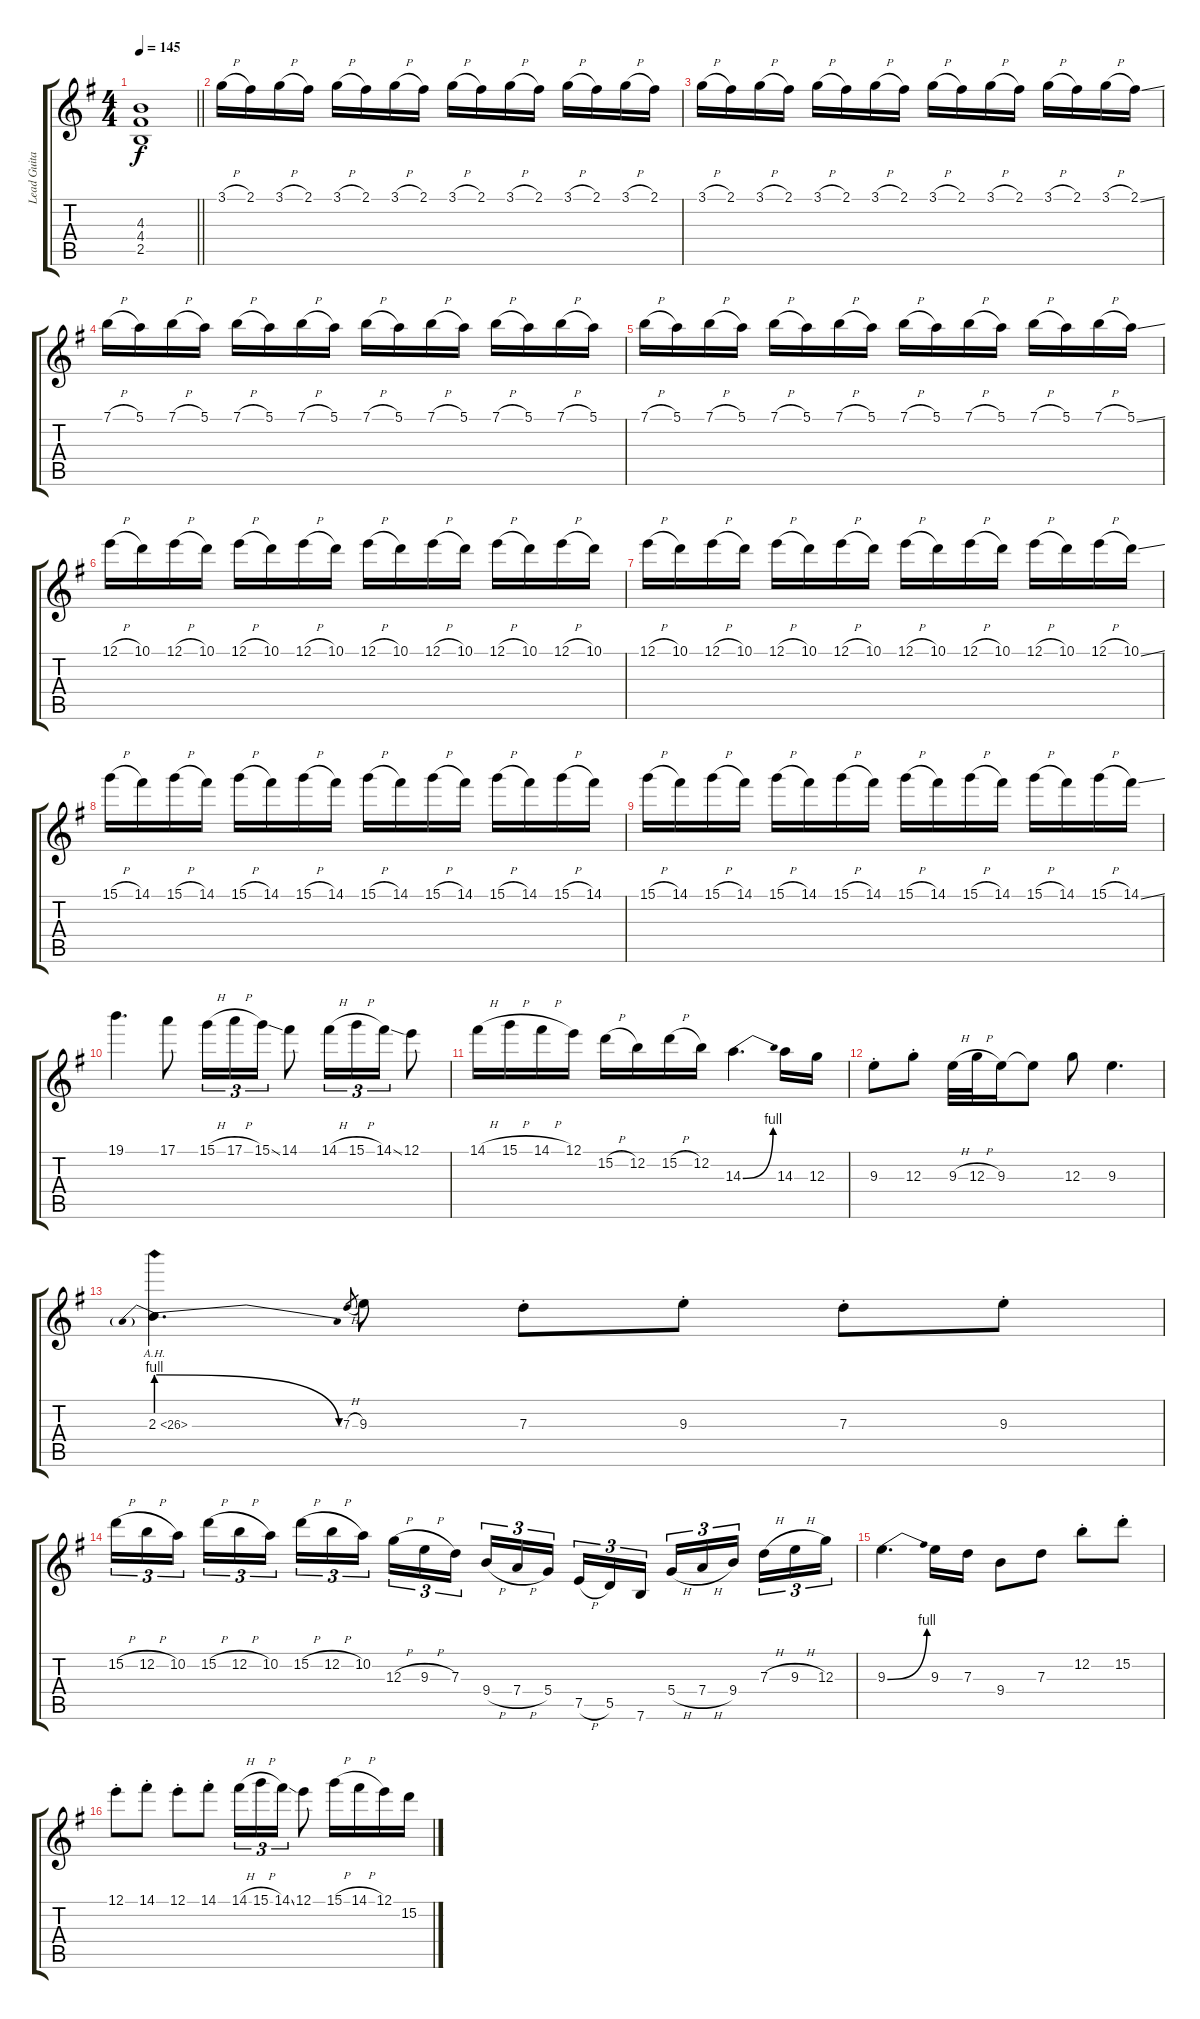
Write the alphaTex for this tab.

\track ("Lead Guitar" "Lead Guita") {instrument distortionguitar}
\staff {score tabs}
\tuning (E4 B3 G3 D3 A2 E2) {hide}
\ts (4 4)
\tempo 145
\clef g2
\barLineRight lightlight
\ks eminor
(4.3{t} 4.4{t} 2.5{t}).1{dy f} |
3.1{h}.16 2.1.16 3.1{h}.16 2.1.16 3.1{h}.16 2.1.16 3.1{h}.16 2.1.16 3.1{h}.16 2.1.16 3.1{h}.16 2.1.16 3.1{h}.16 2.1.16 3.1{h}.16 2.1.16 |
3.1{h}.16 2.1.16 3.1{h}.16 2.1.16 3.1{h}.16 2.1.16 3.1{h}.16 2.1.16 3.1{h}.16 2.1.16 3.1{h}.16 2.1.16 3.1{h}.16 2.1.16 3.1{h}.16 2.1{ss}.16 |
7.1{h}.16 5.1.16 7.1{h}.16 5.1.16 7.1{h}.16 5.1.16 7.1{h}.16 5.1.16 7.1{h}.16 5.1.16 7.1{h}.16 5.1.16 7.1{h}.16 5.1.16 7.1{h}.16 5.1.16 |
7.1{h}.16 5.1.16 7.1{h}.16 5.1.16 7.1{h}.16 5.1.16 7.1{h}.16 5.1.16 7.1{h}.16 5.1.16 7.1{h}.16 5.1.16 7.1{h}.16 5.1.16 7.1{h}.16 5.1{ss}.16 |
12.1{h}.16 10.1.16 12.1{h}.16 10.1.16 12.1{h}.16 10.1.16 12.1{h}.16 10.1.16 12.1{h}.16 10.1.16 12.1{h}.16 10.1.16 12.1{h}.16 10.1.16 12.1{h}.16 10.1.16 |
12.1{h}.16 10.1.16 12.1{h}.16 10.1.16 12.1{h}.16 10.1.16 12.1{h}.16 10.1.16 12.1{h}.16 10.1.16 12.1{h}.16 10.1.16 12.1{h}.16 10.1.16 12.1{h}.16 10.1{ss}.16 |
15.1{h}.16 14.1.16 15.1{h}.16 14.1.16 15.1{h}.16 14.1.16 15.1{h}.16 14.1.16 15.1{h}.16 14.1.16 15.1{h}.16 14.1.16 15.1{h}.16 14.1.16 15.1{h}.16 14.1.16 |
15.1{h}.16 14.1.16 15.1{h}.16 14.1.16 15.1{h}.16 14.1.16 15.1{h}.16 14.1.16 15.1{h}.16 14.1.16 15.1{h}.16 14.1.16 15.1{h}.16 14.1.16 15.1{h}.16 14.1{ss}.16 |
19.1.4{d} 17.1.8 15.1{h}.16{tu (3 2)} 17.1{h}.16{tu (3 2)} 15.1{ss}.16{tu (3 2)} 14.1.8 14.1{h}.16{tu (3 2)} 15.1{h}.16{tu (3 2)} 14.1{ss}.16{tu (3 2)} 12.1.8 |
14.1{h}.16 15.1{h}.16 14.1{h}.16 12.1.16 15.2{h}.16 12.2.16 15.2{h}.16 12.2.16 14.3{be (bend 0 0 60 4)}.4{d} 14.3.16 12.3.16 |
9.3{st}.8 12.3{st}.8 9.3{h}.32 12.3{h}.32 9.3.16 9.3{t}.8 12.3.8 9.3.4{d} |
2.3{be (prebendrelease 0 4 60 0) ah 24}.4{d} 7.3{h}.8{gr} 9.3.8 7.3{st}.8 9.3{st}.8 7.3{st}.8 9.3{st}.8 |
15.2{h}.16{tu (3 2)} 12.2{h}.16{tu (3 2)} 10.2.16{tu (3 2) beam splitsecondary} 15.2{h}.16{tu (3 2)} 12.2{h}.16{tu (3 2)} 10.2.16{tu (3 2)} 15.2{h}.16{tu (3 2)} 12.2{h}.16{tu (3 2)} 10.2.16{tu (3 2) beam splitsecondary} 12.3{h}.16{tu (3 2)} 9.3{h}.16{tu (3 2)} 7.3.16{tu (3 2)} 9.4{h}.16{tu (3 2)} 7.4{h}.16{tu (3 2)} 5.4.16{tu (3 2) beam splitsecondary} 7.5{h}.16{tu (3 2)} 5.5.16{tu (3 2)} 7.6.16{tu (3 2)} 5.4{h}.16{tu (3 2)} 7.4{h}.16{tu (3 2)} 9.4.16{tu (3 2) beam splitsecondary} 7.3{h}.16{tu (3 2)} 9.3{h}.16{tu (3 2)} 12.3.16{tu (3 2)} |
9.3{be (bend 0 0 60 4)}.4{d} 9.3.16 7.3.16 9.4.8 7.3.8 12.2{st}.8 15.2{st}.8 |
12.1{st}.8 14.1{st}.8 12.1{st}.8 14.1{st}.8 14.1{h}.16{tu (3 2)} 15.1{h}.16{tu (3 2)} 14.1{ss}.16{tu (3 2)} 12.1.8 15.1{h}.16 14.1{h}.16 12.1.16 15.2.16
